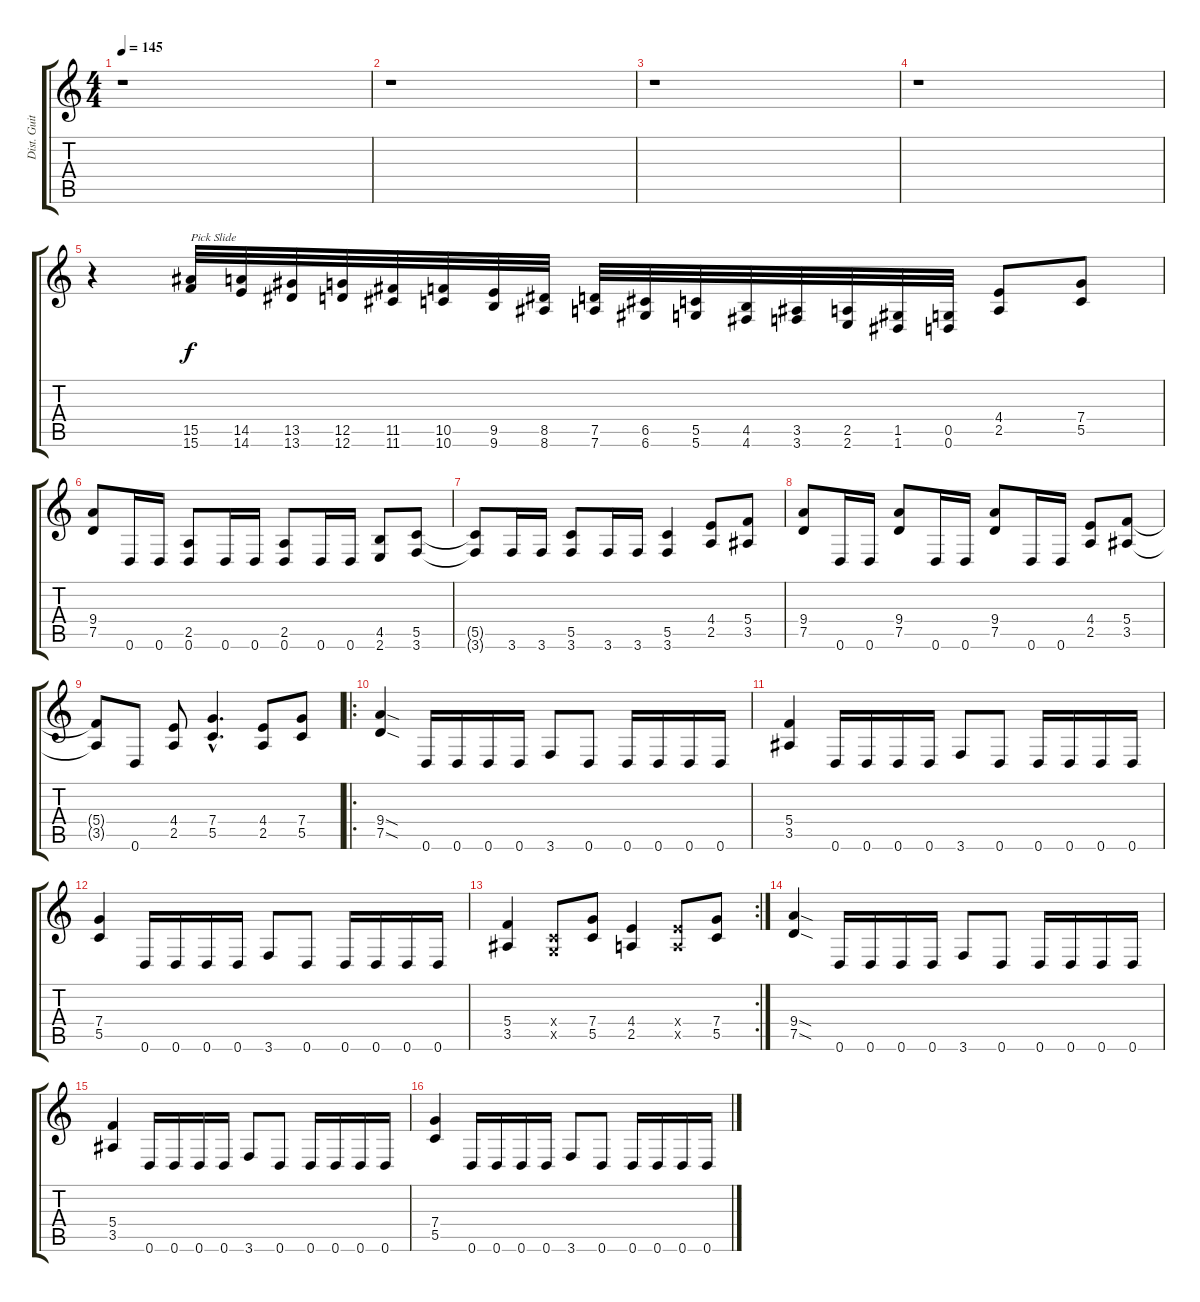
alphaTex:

\track ("Dist. Guitar II" "Dist. Guit") {instrument distortionguitar}
\staff {score tabs}
\tuning (D4 A3 F3 C3 G2 D2) {hide}
\ts (4 4)
\tempo 145
\clef g2
\ks c
r.1{dy f instrument distortionguitar} |
r.1 |
r.1 |
r.1 |
r.4 (15.5 15.6).32{txt "Pick Slide" instrument guitarfretnoise} (14.5 14.6).32 (13.5 13.6).32 (12.5 12.6).32 (11.5 11.6).32 (10.5 10.6).32 (9.5 9.6).32 (8.5 8.6).32 (7.5 7.6).32 (6.5 6.6).32 (5.5 5.6).32 (4.5 4.6).32 (3.5 3.6).32 (2.5 2.6).32 (1.5 1.6).32 (0.5 0.6).32 (4.4 2.5).8{instrument distortionguitar} (7.4 5.5).8 |
(9.4 7.5).8 0.6.16 0.6.16 (2.5 0.6).8 0.6.16 0.6.16 (2.5 0.6).8 0.6.16 0.6.16 (4.5 2.6).8 (5.5 3.6).8 |
(5.5{t} 3.6{t}).8 3.6.16 3.6.16 (5.5 3.6).8 3.6.16 3.6.16 (5.5 3.6).4 (4.4 2.5).8 (5.4 3.5).8 |
(9.4 7.5).8 0.6.16 0.6.16 (9.4 7.5).8 0.6.16 0.6.16 (9.4 7.5).8 0.6.16 0.6.16 (4.4 2.5).8 (5.4 3.5).8 |
(5.4{t} 3.5{t}).8 0.6.8 (4.4 2.5).8 (7.4{hac} 5.5{hac}).4{d} (4.4 2.5).8 (7.4 5.5).8 |
\ro
(9.4{sod} 7.5{sod}).4 0.6.16 0.6.16 0.6.16 0.6.16 3.6.8 0.6.8 0.6.16 0.6.16 0.6.16 0.6.16 |
(5.4 3.5).4 0.6.16 0.6.16 0.6.16 0.6.16 3.6.8 0.6.8 0.6.16 0.6.16 0.6.16 0.6.16 |
(7.4 5.5).4 0.6.16 0.6.16 0.6.16 0.6.16 3.6.8 0.6.8 0.6.16 0.6.16 0.6.16 0.6.16 |
\rc 2
(5.4 3.5).4 (0.4{x} 0.5{x}).8 (7.4 5.5).8 (4.4 2.5).4 (4.4{x} 2.5{x}).8 (7.4 5.5).8 |
(9.4{sod} 7.5{sod}).4 0.6.16 0.6.16 0.6.16 0.6.16 3.6.8 0.6.8 0.6.16 0.6.16 0.6.16 0.6.16 |
(5.4 3.5).4 0.6.16 0.6.16 0.6.16 0.6.16 3.6.8 0.6.8 0.6.16 0.6.16 0.6.16 0.6.16 |
(7.4 5.5).4 0.6.16 0.6.16 0.6.16 0.6.16 3.6.8 0.6.8 0.6.16 0.6.16 0.6.16 0.6.16
